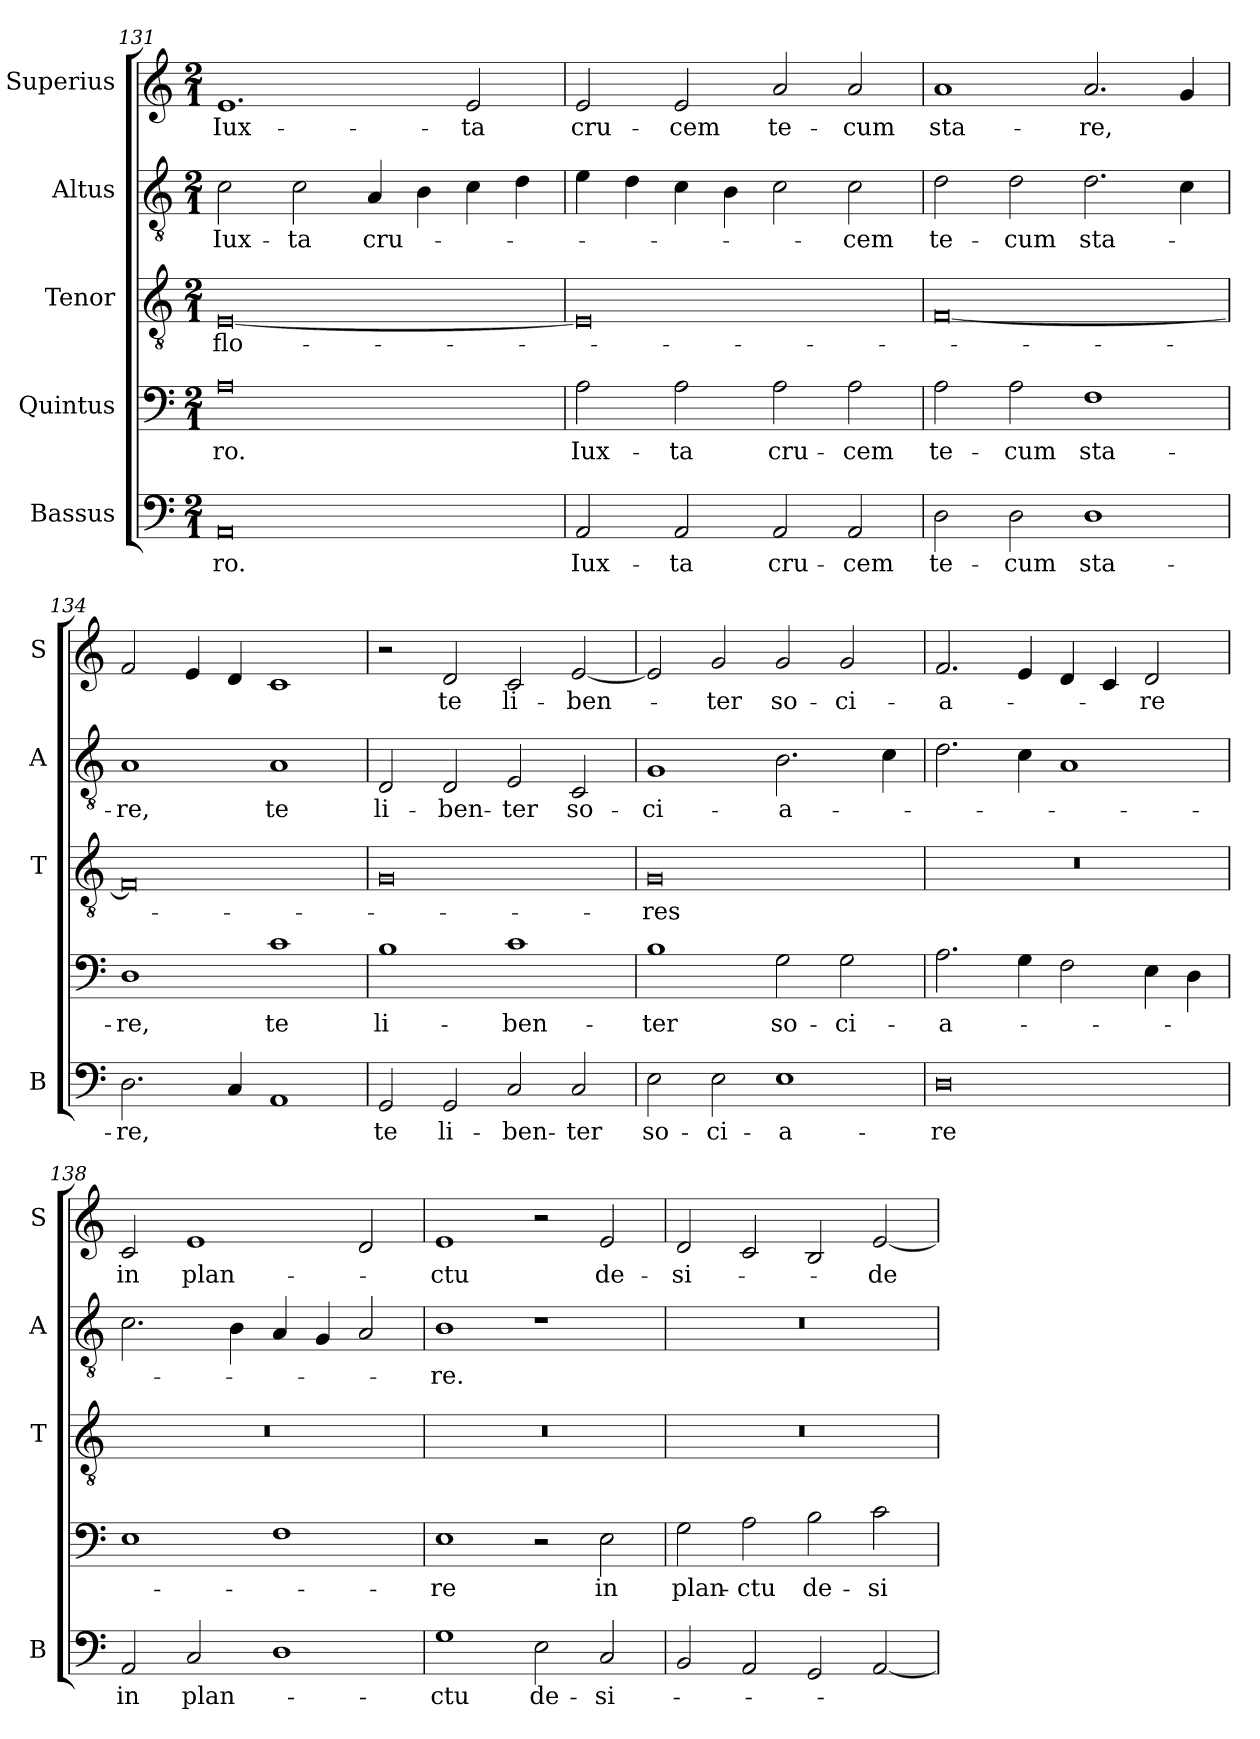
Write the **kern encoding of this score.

**kern	**text	**kern	**text	**kern	**text	**kern	**text	**kern	**text
*part5	*part5	*part4	*part4	*part3	*part3	*part2	*part2	*part1	*part1
*staff5	*staff5	*staff4	*staff4	*staff3	*staff3	*staff2	*staff2	*staff1	*staff1
*I"Bassus	*	*I"Quintus	*	*I"Tenor	*	*I"Altus	*	*I"Superius	*
*I'B	*	*	*	*I'T	*	*I'A	*	*I'S	*
*clefF4	*	*clefF4	*	*clefGv2	*	*clefGv2	*	*clefG2	*
*k[]	*	*k[]	*	*k[]	*	*k[]	*	*k[]	*
*M2/1	*	*M2/1	*	*M2/1	*	*M2/1	*	*M2/1	*
=131	=131	=131	=131	=131	=131	=131	=131	=131	=131
!	!LO:LY:i	!	!LO:LY:i	!	!	!	!	!	!
0AA	-ro.	0A	-ro.	[0E	flo-	2c	Iux-	1.e	Iux-
.	.	.	.	.	.	2c	-ta	.	.
.	.	.	.	.	.	4A	cru-	.	.
.	.	.	.	.	.	4B	.	.	.
.	.	.	.	.	.	4c	.	2e	-ta
.	.	.	.	.	.	4d	.	.	.
=132	=132	=132	=132	=132	=132	=132	=132	=132	=132
!	!LO:LY:i	!	!LO:LY:i	!	!	!	!	!	!
2AA	Iux-	2A	Iux-	0E]	.	4e	.	2e	cru-
.	.	.	.	.	.	4d	.	.	.
!	!LO:LY:i	!	!LO:LY:i	!	!	!	!	!	!
2AA	-ta	2A	-ta	.	.	4c	.	2e	-cem
.	.	.	.	.	.	4B	.	.	.
!	!LO:LY:i	!	!LO:LY:i	!	!	!	!	!	!
2AA	cru-	2A	cru-	.	.	2c	.	2a	te-
!	!LO:LY:i	!	!LO:LY:i	!	!	!	!	!	!
2AA	-cem	2A	-cem	.	.	2c	-cem	2a	-cum
=133	=133	=133	=133	=133	=133	=133	=133	=133	=133
!	!LO:LY:i	!	!LO:LY:i	!	!	!	!	!	!
2D	te-	2A	te-	[0F	.	2d	te-	1a	sta-
!	!LO:LY:i	!	!LO:LY:i	!	!	!	!	!	!
2D	-cum	2A	-cum	.	.	2d	-cum	.	.
!	!LO:LY:i	!	!LO:LY:i	!	!	!	!	!	!
1D	sta-	1F	sta-	.	.	2.d	sta-	2.a	-re,
.	.	.	.	.	.	4c	.	4g	.
=134	=134	=134	=134	=134	=134	=134	=134	=134	=134
!	!LO:LY:i	!	!LO:LY:i	!	!	!	!	!	!
2.D	-re,	1D	-re,	0F]	.	1A	-re,	2f	.
.	.	.	.	.	.	.	.	4e	.
4C	.	.	.	.	.	.	.	4d	.
!	!	!	!LO:LY:i	!	!	!	!	!	!
1AA	.	1c	te	.	.	1A	te	1c	.
=135	=135	=135	=135	=135	=135	=135	=135	=135	=135
!	!LO:LY:i	!	!LO:LY:i	!	!	!	!	!	!
2GG	te	1B	li-	0G	.	2D	li-	2r	.
!	!LO:LY:i	!	!	!	!	!	!	!	!
2GG	li-	.	.	.	.	2D	-ben-	2d	te
!	!LO:LY:i	!	!LO:LY:i	!	!	!	!	!	!
2C	-ben-	1c	-ben-	.	.	2E	-ter	2c	li-
!	!LO:LY:i	!	!	!	!	!	!	!	!
2C	-ter	.	.	.	.	2C	so-	[2e	-ben-
=136	=136	=136	=136	=136	=136	=136	=136	=136	=136
!	!LO:LY:i	!	!LO:LY:i	!	!	!	!	!	!
2E	so-	1B	-ter	0G	-res	1G	-ci-	2e]	.
!	!LO:LY:i	!	!	!	!	!	!	!	!
2E	-ci-	.	.	.	.	.	.	2g	-ter
!	!LO:LY:i	!	!LO:LY:i	!	!	!	!	!	!
1E	-a-	2G	so-	.	.	2.B	-a-	2g	so-
!	!	!	!LO:LY:i	!	!	!	!	!	!
.	.	2G	-ci-	.	.	.	.	2g	-ci-
.	.	.	.	.	.	4c	.	.	.
=137	=137	=137	=137	=137	=137	=137	=137	=137	=137
!	!LO:LY:i	!	!LO:LY:i	!	!	!	!	!	!
0D	-re	2.A	-a-	0r	.	2.d	.	2.f	-a-
.	.	4G	.	.	.	4c	.	4e	.
.	.	2F	.	.	.	1A	.	4d	.
.	.	.	.	.	.	.	.	4c	.
.	.	4E	.	.	.	.	.	2d	-re
.	.	4D	.	.	.	.	.	.	.
=138	=138	=138	=138	=138	=138	=138	=138	=138	=138
!	!LO:LY:i	!	!	!	!	!	!	!	!
2AA	in	1E	.	0r	.	2.c	.	2c	in
!	!LO:LY:i	!	!	!	!	!	!	!	!
2C	plan-	.	.	.	.	.	.	1e	plan-
.	.	.	.	.	.	4B	.	.	.
1D	.	1F	.	.	.	4A	.	.	.
.	.	.	.	.	.	4G	.	.	.
.	.	.	.	.	.	2A	.	2d	.
=139	=139	=139	=139	=139	=139	=139	=139	=139	=139
!	!LO:LY:i	!	!LO:LY:i	!	!	!	!	!	!
1G	-ctu	1E	-re	0r	.	1B	-re.	1e	-ctu
!	!LO:LY:i	!	!	!	!	!	!	!	!
2E	de-	2r	.	.	.	1r	.	2r	.
!	!LO:LY:i	!	!LO:LY:i	!	!	!	!	!	!
2C	-si-	2E	in	.	.	.	.	2e	de-
=140	=140	=140	=140	=140	=140	=140	=140	=140	=140
!	!	!	!LO:LY:i	!	!	!	!	!	!
2BB	.	2G	plan-	0r	.	0r	.	2d	-si-
!	!	!	!LO:LY:i	!	!	!	!	!	!
2AA	.	2A	-ctu	.	.	.	.	2c	.
!	!	!	!LO:LY:i	!	!	!	!	!	!
2GG	.	2B	de-	.	.	.	.	2B	.
!	!	!	!LO:LY:i	!	!	!	!	!	!
[2AA	.	2c	-si-	.	.	.	.	[2e	-de-
=	=	=	=	=	=	=	=	=	=
*-	*-	*-	*-	*-	*-	*-	*-	*-	*-
